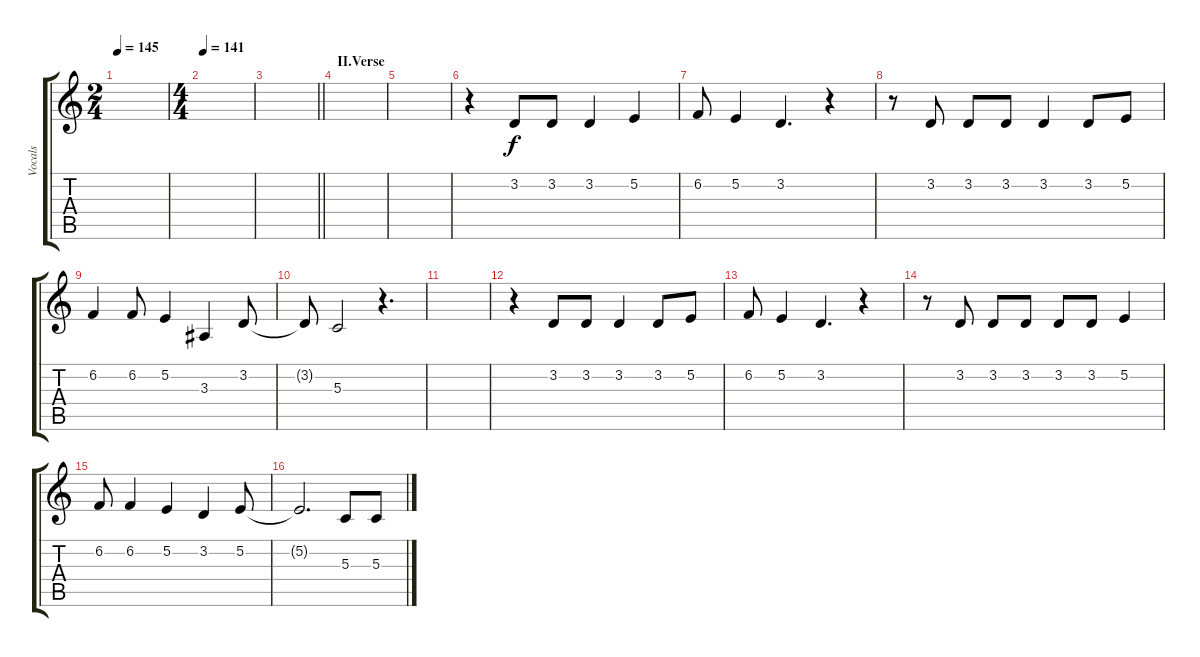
\track ("Vocals" "Vocals") {instrument altosax}
\staff {score tabs}
\tuning (E4 B3 G3 D3 A2 E2) {hide}
\ts (2 4)
\tempo 145
\clef g2
\ks c
|
\ts (4 4)
\tempo 141
|
\barLineRight lightlight
|
\section ("" "II.Verse")
|
|
r.4 3.2.8 3.2.8 3.2.4 5.2.4 |
6.2.8 5.2.4 3.2.4{d} r.4 |
r.8 3.2.8 3.2.8 3.2.8 3.2.4 3.2.8 5.2.8 |
6.2.4 6.2.8 5.2.4 3.3.4 3.2.8 |
3.2{t}.8 5.3.2 r.4{d} |
|
r.4 3.2.8 3.2.8 3.2.4 3.2.8 5.2.8 |
6.2.8 5.2.4 3.2.4{d} r.4 |
r.8 3.2.8 3.2.8 3.2.8 3.2.8 3.2.8 5.2.4 |
6.2.8 6.2.4 5.2.4 3.2.4 5.2.8 |
5.2{t}.2{d} 5.3.8 5.3.8
